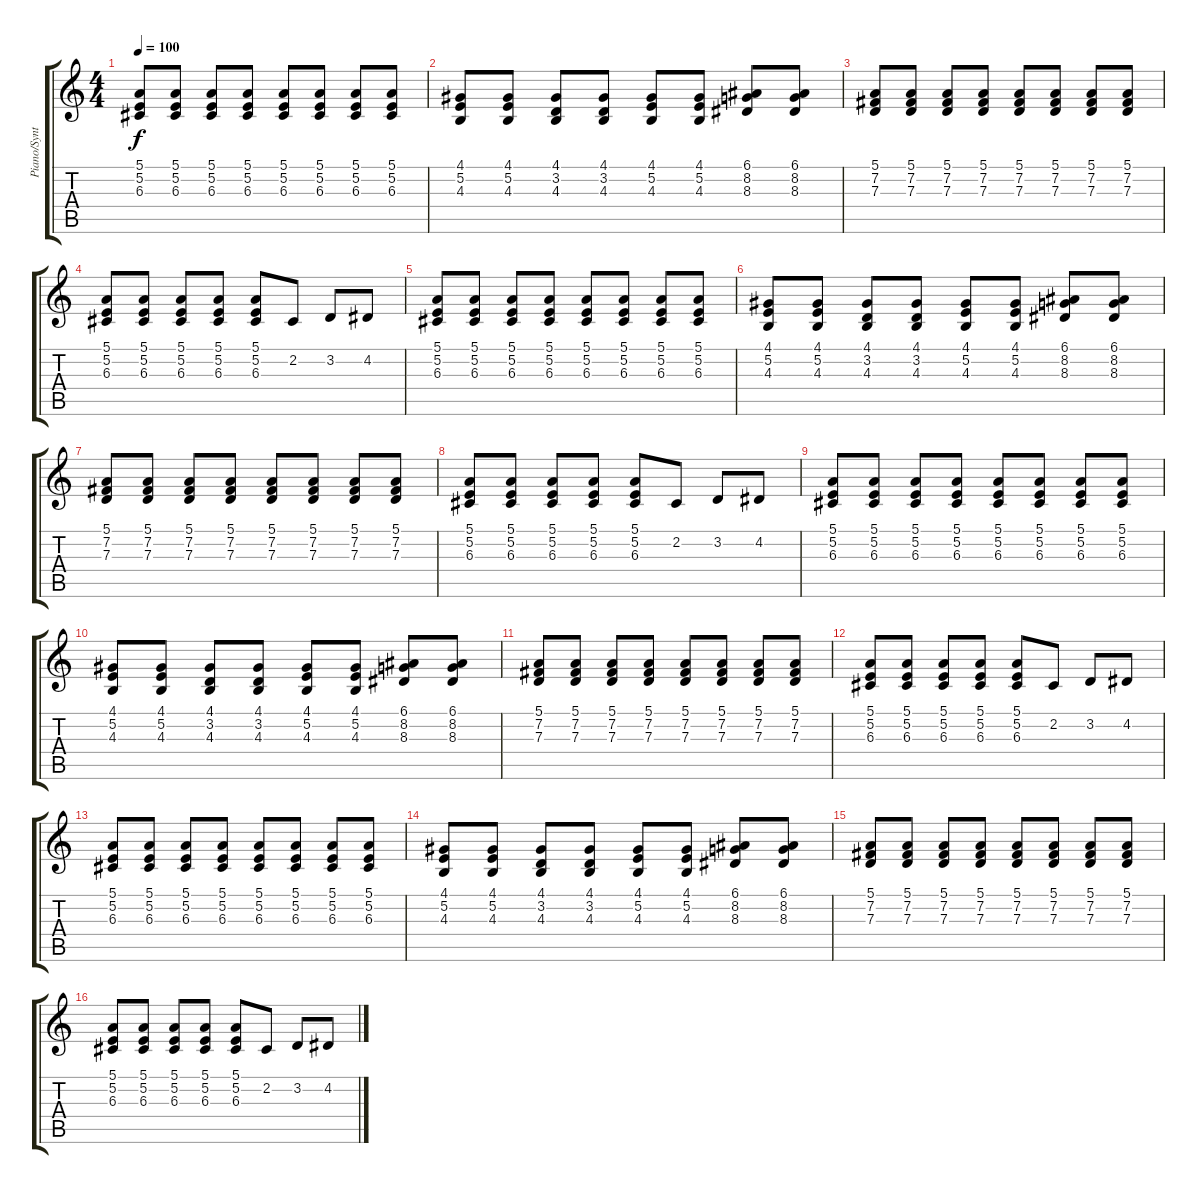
\track ("Piano/Synth" "Piano/Synt") {instrument acousticgrandpiano}
\staff {score tabs}
\tuning (E4 B3 G3 D3 A2 E2) {hide}
\ts (4 4)
\tempo 100
\clef g2
\ks c
(5.1 5.2 6.3).8{dy f} (5.1 5.2 6.3).8 (5.1 5.2 6.3).8 (5.1 5.2 6.3).8 (5.1 5.2 6.3).8 (5.1 5.2 6.3).8 (5.1 5.2 6.3).8 (5.1 5.2 6.3).8 |
(4.1 5.2 4.3).8 (4.1 5.2 4.3).8 (4.1 3.2 4.3).8 (4.1 3.2 4.3).8 (4.1 5.2 4.3).8 (4.1 5.2 4.3).8 (6.1 8.2 8.3).8 (6.1 8.2 8.3).8 |
(5.1 7.2 7.3).8 (5.1 7.2 7.3).8 (5.1 7.2 7.3).8 (5.1 7.2 7.3).8 (5.1 7.2 7.3).8 (5.1 7.2 7.3).8 (5.1 7.2 7.3).8 (5.1 7.2 7.3).8 |
(5.1 5.2 6.3).8 (5.1 5.2 6.3).8 (5.1 5.2 6.3).8 (5.1 5.2 6.3).8 (5.1 5.2 6.3).8 2.2.8 3.2.8 4.2.8 |
(5.1 5.2 6.3).8 (5.1 5.2 6.3).8 (5.1 5.2 6.3).8 (5.1 5.2 6.3).8 (5.1 5.2 6.3).8 (5.1 5.2 6.3).8 (5.1 5.2 6.3).8 (5.1 5.2 6.3).8 |
(4.1 5.2 4.3).8 (4.1 5.2 4.3).8 (4.1 3.2 4.3).8 (4.1 3.2 4.3).8 (4.1 5.2 4.3).8 (4.1 5.2 4.3).8 (6.1 8.2 8.3).8 (6.1 8.2 8.3).8 |
(5.1 7.2 7.3).8 (5.1 7.2 7.3).8 (5.1 7.2 7.3).8 (5.1 7.2 7.3).8 (5.1 7.2 7.3).8 (5.1 7.2 7.3).8 (5.1 7.2 7.3).8 (5.1 7.2 7.3).8 |
(5.1 5.2 6.3).8 (5.1 5.2 6.3).8 (5.1 5.2 6.3).8 (5.1 5.2 6.3).8 (5.1 5.2 6.3).8 2.2.8 3.2.8 4.2.8 |
(5.1 5.2 6.3).8 (5.1 5.2 6.3).8 (5.1 5.2 6.3).8 (5.1 5.2 6.3).8 (5.1 5.2 6.3).8 (5.1 5.2 6.3).8 (5.1 5.2 6.3).8 (5.1 5.2 6.3).8 |
(4.1 5.2 4.3).8 (4.1 5.2 4.3).8 (4.1 3.2 4.3).8 (4.1 3.2 4.3).8 (4.1 5.2 4.3).8 (4.1 5.2 4.3).8 (6.1 8.2 8.3).8 (6.1 8.2 8.3).8 |
(5.1 7.2 7.3).8 (5.1 7.2 7.3).8 (5.1 7.2 7.3).8 (5.1 7.2 7.3).8 (5.1 7.2 7.3).8 (5.1 7.2 7.3).8 (5.1 7.2 7.3).8 (5.1 7.2 7.3).8 |
(5.1 5.2 6.3).8 (5.1 5.2 6.3).8 (5.1 5.2 6.3).8 (5.1 5.2 6.3).8 (5.1 5.2 6.3).8 2.2.8 3.2.8 4.2.8 |
(5.1 5.2 6.3).8 (5.1 5.2 6.3).8 (5.1 5.2 6.3).8 (5.1 5.2 6.3).8 (5.1 5.2 6.3).8 (5.1 5.2 6.3).8 (5.1 5.2 6.3).8 (5.1 5.2 6.3).8 |
(4.1 5.2 4.3).8 (4.1 5.2 4.3).8 (4.1 3.2 4.3).8 (4.1 3.2 4.3).8 (4.1 5.2 4.3).8 (4.1 5.2 4.3).8 (6.1 8.2 8.3).8 (6.1 8.2 8.3).8 |
(5.1 7.2 7.3).8 (5.1 7.2 7.3).8 (5.1 7.2 7.3).8 (5.1 7.2 7.3).8 (5.1 7.2 7.3).8 (5.1 7.2 7.3).8 (5.1 7.2 7.3).8 (5.1 7.2 7.3).8 |
(5.1 5.2 6.3).8 (5.1 5.2 6.3).8 (5.1 5.2 6.3).8 (5.1 5.2 6.3).8 (5.1 5.2 6.3).8 2.2.8 3.2.8 4.2.8
